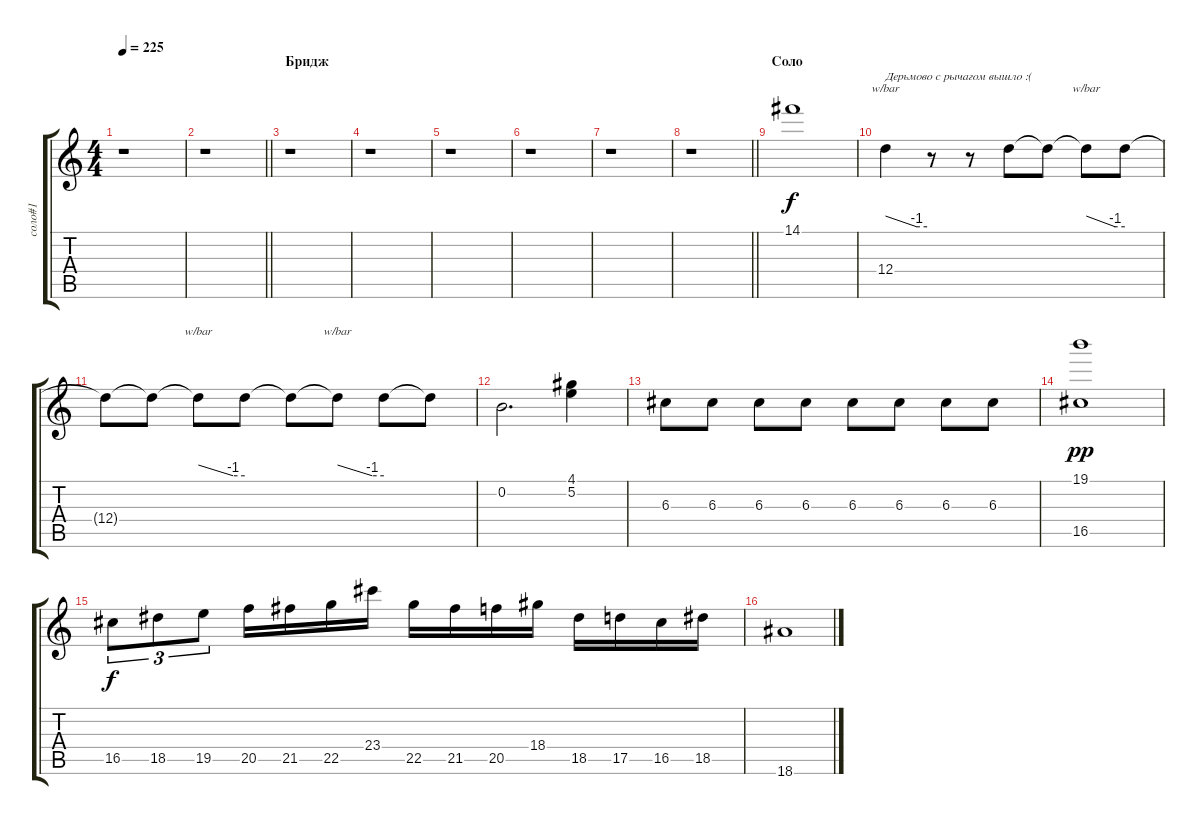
\track ("соло#1" "соло#1") {instrument distortionguitar}
\staff {score tabs}
\tuning (E4 B3 G3 D3 A2 E2) {hide}
\ts (4 4)
\tempo 225
\clef g2
\ks c
r.1{dy f} |
\barLineRight lightlight
r.1 |
\section ("" "Бридж")
r.1 |
r.1 |
r.1 |
r.1 |
r.1 |
\barLineRight lightlight
r.1 |
\section ("" "Соло")
14.1.1 |
12.4.4{tbe (custom default 0 0 45 -4 60 -4) txt "Дерьмово с рычагом вышло :("} r.8 r.8 12.4{t}.8 12.4{t}.8 12.4{t}.8{tbe (custom default 0 0 45 -4 60 -4)} 12.4{t}.8 |
12.4{t}.8 12.4{t}.8 12.4{t}.8{tbe (custom default 0 0 45 -4 60 -4)} 12.4{t}.8 12.4{t}.8 12.4{t}.8{tbe (custom default 0 0 45 -4 60 -4)} 12.4{t}.8 12.4{t}.8 |
0.2.2{d} (4.1 5.2).4 |
6.3.8 6.3.8 6.3.8 6.3.8 6.3.8 6.3.8 6.3.8 6.3.8 |
(19.1 16.5).1{dy pp} |
16.5.8{tu (3 2) dy f} 18.5.8{tu (3 2)} 19.5.8{tu (3 2)} 20.5.16 21.5.16 22.5.16 23.4.16 22.5.16 21.5.16 20.5.16 18.4.16 18.5.16 17.5.16 16.5.16 18.5.16 |
18.6.1
